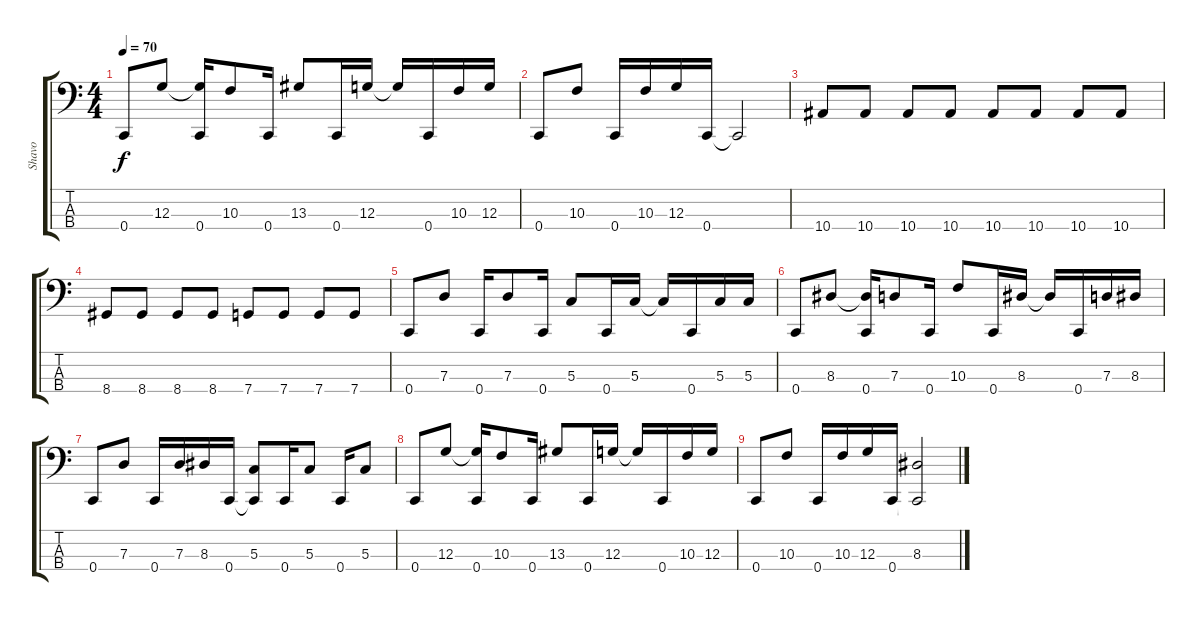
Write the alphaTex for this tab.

\track ("Shavo" "Shavo") {instrument electricbasspick}
\staff {score tabs}
\tuning (F2 C2 G1 C1) {hide}
\ts (4 4)
\tempo 70
\clef f4
\ks c
0.4.8{dy f} 12.3.8 (12.3{t} 0.4).16 10.3.8 0.4.16 13.3.8 0.4.16 12.3.16 12.3{t}.16 0.4.16 10.3.16 12.3.16 |
0.4.8 10.3.8 0.4.16 10.3.16 12.3.16 0.4.16 0.4{t}.2 |
10.4.8 10.4.8 10.4.8 10.4.8 10.4.8 10.4.8 10.4.8 10.4.8 |
8.4.8 8.4.8 8.4.8 8.4.8 7.4.8 7.4.8 7.4.8 7.4.8 |
0.4.8 7.3.8 0.4.16 7.3.8 0.4.16 5.3.8 0.4.16 5.3.16 5.3{t}.16 0.4.16 5.3.16 5.3.16 |
0.4.8 8.3.8 (8.3{t} 0.4).16 7.3.8 0.4.16 10.3.8 0.4.16 8.3.16 8.3{t}.16 0.4.16 7.3.16 8.3.16 |
0.4.8 7.3.8 0.4.16 7.3.16 8.3.16 0.4.16 (5.3 0.4{t}).8 0.4.16 5.3.8 0.4.16 5.3.8 |
0.4.8 12.3.8 (12.3{t} 0.4).16 10.3.8 0.4.16 13.3.8 0.4.16 12.3.16 12.3{t}.16 0.4.16 10.3.16 12.3.16 |
0.4.8 10.3.8 0.4.16 10.3.16 12.3.16 0.4.16 (8.3 0.4{t}).2
